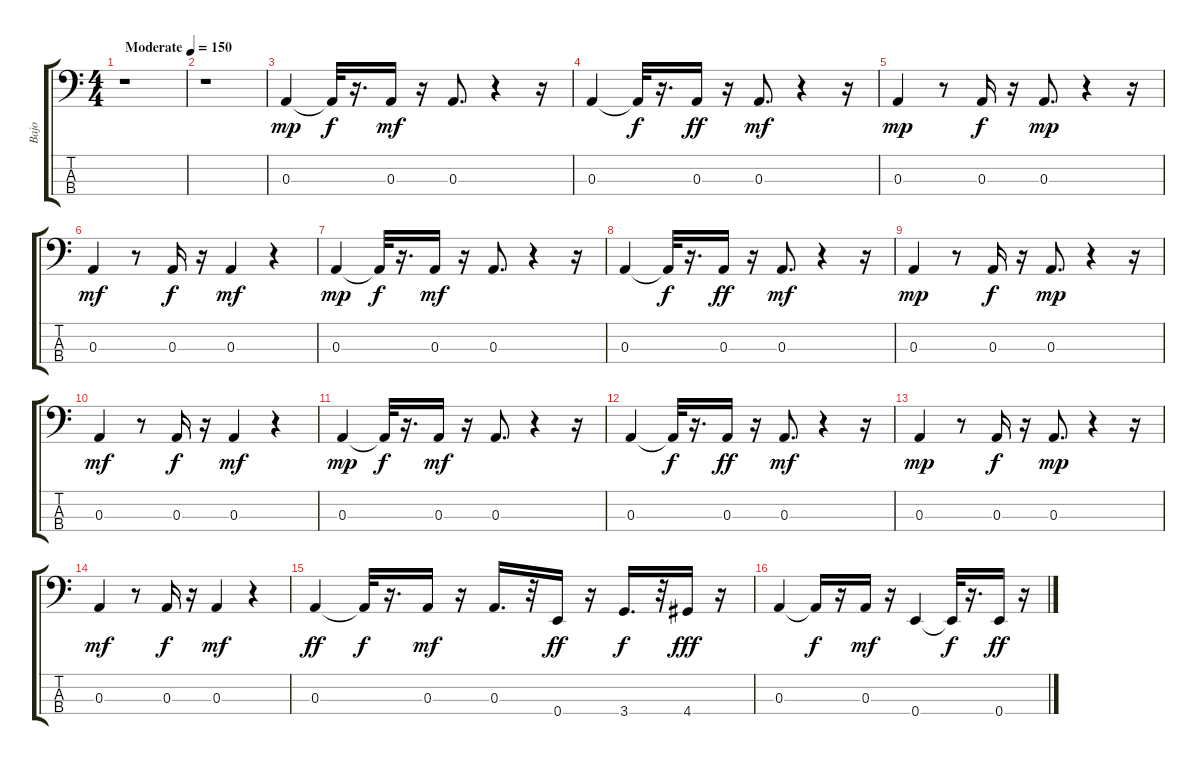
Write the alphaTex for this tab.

\track ("Bajo" "Bajo") {instrument electricbassfinger}
\staff {score tabs}
\tuning (G2 D2 A1 E1) {hide}
\ts (4 4)
\tempo (150 "Moderate")
\clef f4
\ks c
r.1{dy mp instrument electricbassfinger} |
r.1 |
0.3.4 0.3{t}.32{dy f} r.16{d} 0.3.16{dy mf} r.16 0.3.8{d} r.4 r.16 |
0.3.4 0.3{t}.32{dy f} r.16{d} 0.3.16{dy ff} r.16 0.3.8{d dy mf} r.4 r.16 |
0.3.4{dy mp} r.8 0.3.16{dy f} r.16 0.3.8{d dy mp} r.4 r.16 |
0.3.4{dy mf} r.8 0.3.16{dy f} r.16 0.3.4{dy mf} r.4 |
0.3.4{dy mp} 0.3{t}.32{dy f} r.16{d} 0.3.16{dy mf} r.16 0.3.8{d} r.4 r.16 |
0.3.4 0.3{t}.32{dy f} r.16{d} 0.3.16{dy ff} r.16 0.3.8{d dy mf} r.4 r.16 |
0.3.4{dy mp} r.8 0.3.16{dy f} r.16 0.3.8{d dy mp} r.4 r.16 |
0.3.4{dy mf} r.8 0.3.16{dy f} r.16 0.3.4{dy mf} r.4 |
0.3.4{dy mp} 0.3{t}.32{dy f} r.16{d} 0.3.16{dy mf} r.16 0.3.8{d} r.4 r.16 |
0.3.4 0.3{t}.32{dy f} r.16{d} 0.3.16{dy ff} r.16 0.3.8{d dy mf} r.4 r.16 |
0.3.4{dy mp} r.8 0.3.16{dy f} r.16 0.3.8{d dy mp} r.4 r.16 |
0.3.4{dy mf} r.8 0.3.16{dy f} r.16 0.3.4{dy mf} r.4 |
0.3.4{dy ff} 0.3{t}.32{dy f} r.16{d} 0.3.16{dy mf} r.16 0.3.16{d} r.32 0.4.16{dy ff} r.16 3.4.16{d dy f} r.32 4.4.16{dy fff} r.16 |
0.3.4 0.3{t}.16{dy f} r.16 0.3.16{dy mf} r.16 0.4.4 0.4{t}.32{dy f} r.16{d} 0.4.16{dy ff} r.16
